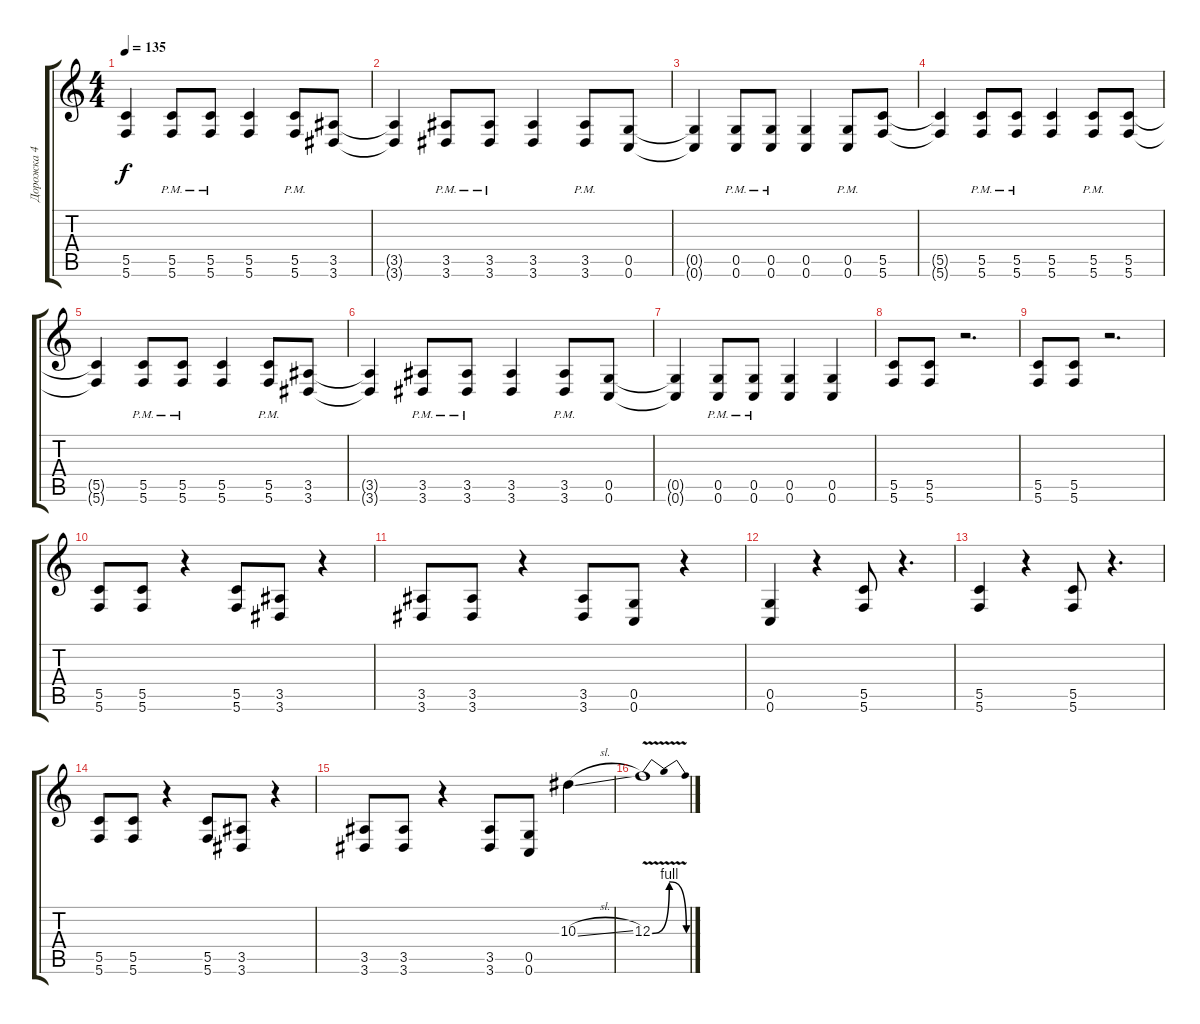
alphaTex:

\track ("Дорожка 4" "Дорожка 4") {instrument overdrivenguitar}
\staff {score tabs}
\tuning (D4 A3 F3 C3 G2 C2) {hide}
\ts (4 4)
\tempo 135
\clef g2
\ks c
(5.5{t} 5.6{t}).4{dy f} (5.5{pm} 5.6{pm}).8 (5.5{pm} 5.6{pm}).8 (5.5 5.6).4 (5.5{pm} 5.6{pm}).8 (3.5 3.6).8 |
(3.5{t} 3.6{t}).4 (3.5{pm} 3.6{pm}).8 (3.5{pm} 3.6{pm}).8 (3.5 3.6).4 (3.5{pm} 3.6{pm}).8 (0.5 0.6).8 |
(0.5{t} 0.6{t}).4 (0.5{pm} 0.6{pm}).8 (0.5{pm} 0.6{pm}).8 (0.5 0.6).4 (0.5{pm} 0.6{pm}).8 (5.5 5.6).8 |
(5.5{t} 5.6{t}).4 (5.5{pm} 5.6{pm}).8 (5.5{pm} 5.6{pm}).8 (5.5 5.6).4 (5.5{pm} 5.6{pm}).8 (5.5 5.6).8 |
(5.5{t} 5.6{t}).4 (5.5{pm} 5.6{pm}).8 (5.5{pm} 5.6{pm}).8 (5.5 5.6).4 (5.5{pm} 5.6{pm}).8 (3.5 3.6).8 |
(3.5{t} 3.6{t}).4 (3.5{pm} 3.6{pm}).8 (3.5{pm} 3.6{pm}).8 (3.5 3.6).4 (3.5{pm} 3.6{pm}).8 (0.5 0.6).8 |
(0.5{t} 0.6{t}).4 (0.5{pm} 0.6{pm}).8 (0.5{pm} 0.6{pm}).8 (0.5 0.6).4 (0.5 0.6).4 |
(5.5 5.6).8 (5.5 5.6).8 r.2{d} |
(5.5 5.6).8 (5.5 5.6).8 r.2{d} |
(5.5 5.6).8 (5.5 5.6).8 r.4 (5.5 5.6).8 (3.5 3.6).8 r.4 |
(3.5 3.6).8 (3.5 3.6).8 r.4 (3.5 3.6).8 (0.5 0.6).8 r.4 |
(0.5 0.6).4 r.4 (5.5 5.6).8 r.4{d} |
(5.5 5.6).4 r.4 (5.5 5.6).8 r.4{d} |
(5.5 5.6).8 (5.5 5.6).8 r.4 (5.5 5.6).8 (3.5 3.6).8 r.4 |
(3.5 3.6).8 (3.5 3.6).8 r.4 (3.5 3.6).8 (0.5 0.6).8 10.3{sl}.4 |
12.3{be (bendrelease 0 0 10 4 20 4 60 0) v}.1
